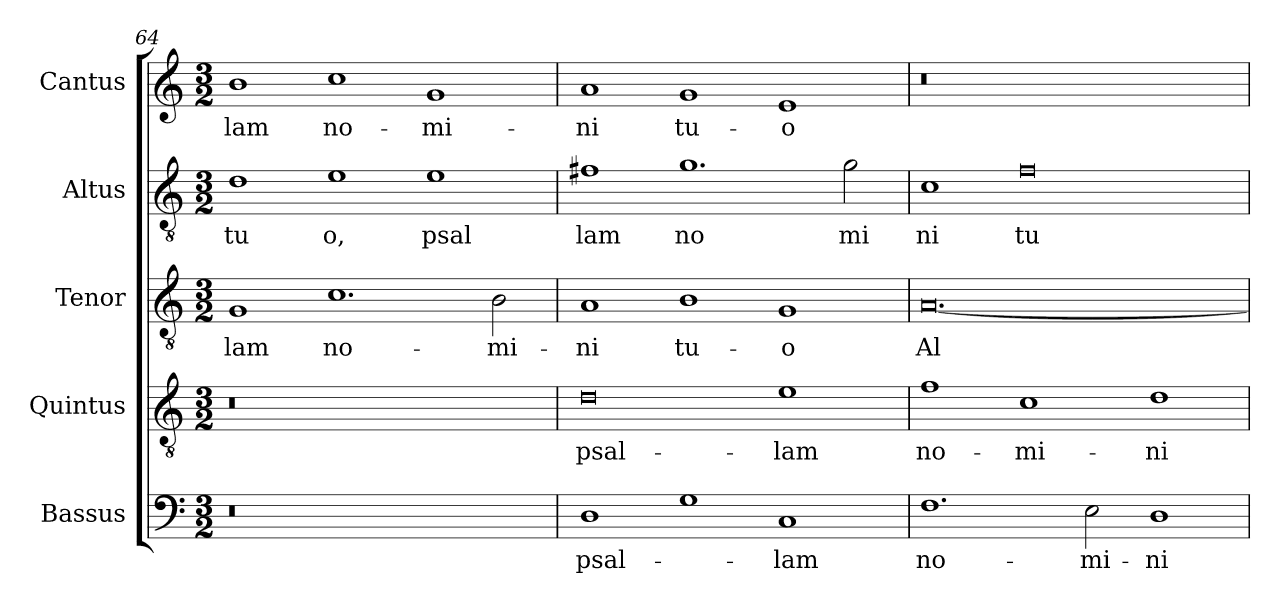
**kern	**text	**kern	**text	**kern	**text	**kern	**text	**kern	**text
*part5	*part5	*part4	*part4	*part3	*part3	*part2	*part2	*part1	*part1
*staff5	*staff5	*staff4	*staff4	*staff3	*staff3	*staff2	*staff2	*staff1	*staff1
*I"Bassus	*	*I"Quintus	*	*I"Tenor	*	*I"Altus	*	*I"Cantus	*
*clefF4	*	*clefGv2	*	*clefGv2	*	*clefGv2	*	*clefG2	*
*M3/2	*	*M3/2	*	*M3/2	*	*M3/2	*	*M3/2	*
=64	=64	=64	=64	=64	=64	=64	=64	=64	=64
!	!	!	!	!	!LO:LY:b:cj	!	!LO:LY:b:cj	!	!LO:LY:b:cj
0.r	.	0.r	.	1G	-lam	1d	tu	1b	-lam
!	!	!	!	!	!LO:LY:b:cj	!	!LO:LY:b:cj	!	!LO:LY:b:cj
.	.	.	.	1.c	no-	1e	o,	1cc	no-
!	!	!	!	!	!	!	!LO:LY:b:cj	!	!LO:LY:b:cj
.	.	.	.	.	.	1e	psal	1g	-mi-
!	!	!	!	!	!LO:LY:b:cj	!	!	!	!
.	.	.	.	2B\	-mi-	.	.	.	.
=65	=65	=65	=65	=65	=65	=65	=65	=65	=65
!	!LO:LY:b	!	!LO:LY:b:cj	!	!LO:LY:b:cj	!	!LO:LY:b:cj	!	!LO:LY:b:cj
1D	psal-	0d	psal-	1A	-ni	1f#X	lam	1a	-ni
!	!	!	!	!	!LO:LY:b:cj	!	!LO:LY:b:cj	!	!LO:LY:b:cj
1G	.	.	.	1B	tu-	1.g	no	1g	tu-
!	!LO:LY:b:cj	!	!LO:LY:b:cj	!	!LO:LY:b:cj	!	!	!	!LO:LY:b:cj
1C	-lam	1e	-lam	1G	-o	.	.	1e	-o
!	!	!	!	!	!	!	!LO:LY:b:cj	!	!
.	.	.	.	.	.	2g\	mi	.	.
=66	=66	=66	=66	=66	=66	=66	=66	=66	=66
!	!LO:LY:b:cj	!	!LO:LY:b:cj	!	!LO:LY:b:cj	!	!LO:LY:b:cj	!	!
1.F	no-	1f	no-	[<0.A	Al-	1c	ni	0.r	.
!	!	!	!LO:LY:b:cj	!	!	!	!LO:LY:b:cj	!	!
.	.	1c	-mi-	.	.	0f	tu	.	.
!	!LO:LY:b:cj	!	!	!	!	!	!	!	!
2E\	-mi-	.	.	.	.	.	.	.	.
!	!LO:LY:b:cj	!	!LO:LY:b:cj	!	!	!	!	!	!
1D	-ni	1d	-ni	.	.	.	.	.	.
=	=	=	=	=	=	=	=	=	=
*-	*-	*-	*-	*-	*-	*-	*-	*-	*-
